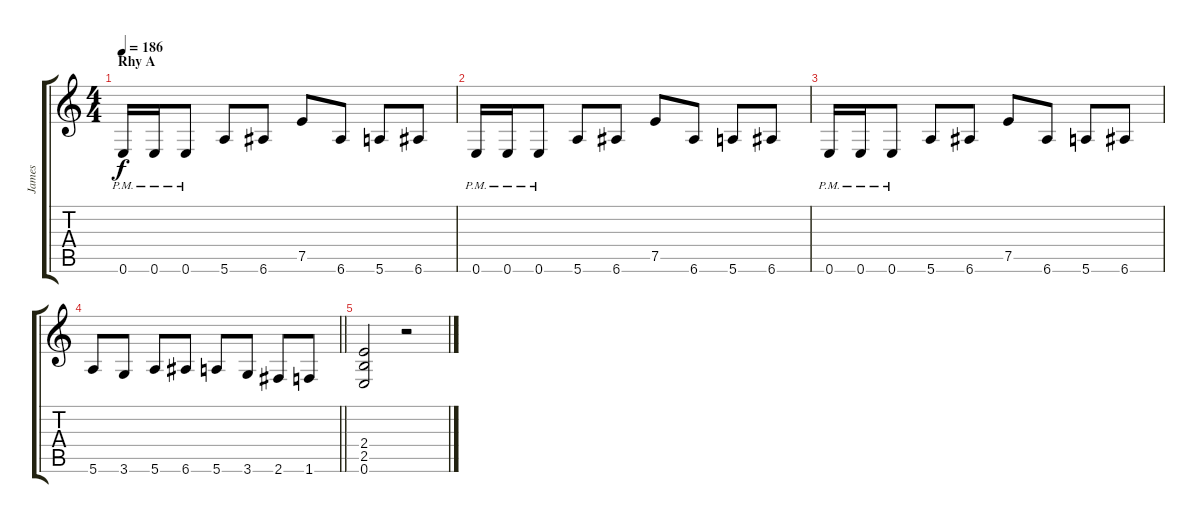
\track ("James" "James") {instrument distortionguitar}
\staff {score tabs}
\tuning (E4 B3 G3 D3 A2 E2) {hide}
\ts (4 4)
\section ("" "Rhy A")
\tempo 186
\clef g2
\ks c
0.6{pm}.16{dy f} 0.6{pm}.16 0.6{pm}.8 5.6.8 6.6.8 7.5.8 6.6.8 5.6.8 6.6.8 |
0.6{pm}.16 0.6{pm}.16 0.6{pm}.8 5.6.8 6.6.8 7.5.8 6.6.8 5.6.8 6.6.8 |
0.6{pm}.16 0.6{pm}.16 0.6{pm}.8 5.6.8 6.6.8 7.5.8 6.6.8 5.6.8 6.6.8 |
\barLineRight lightlight
5.6.8 3.6.8 5.6.8 6.6.8 5.6.8 3.6.8 2.6.8 1.6.8 |
(2.4 2.5 0.6).2 r.2
